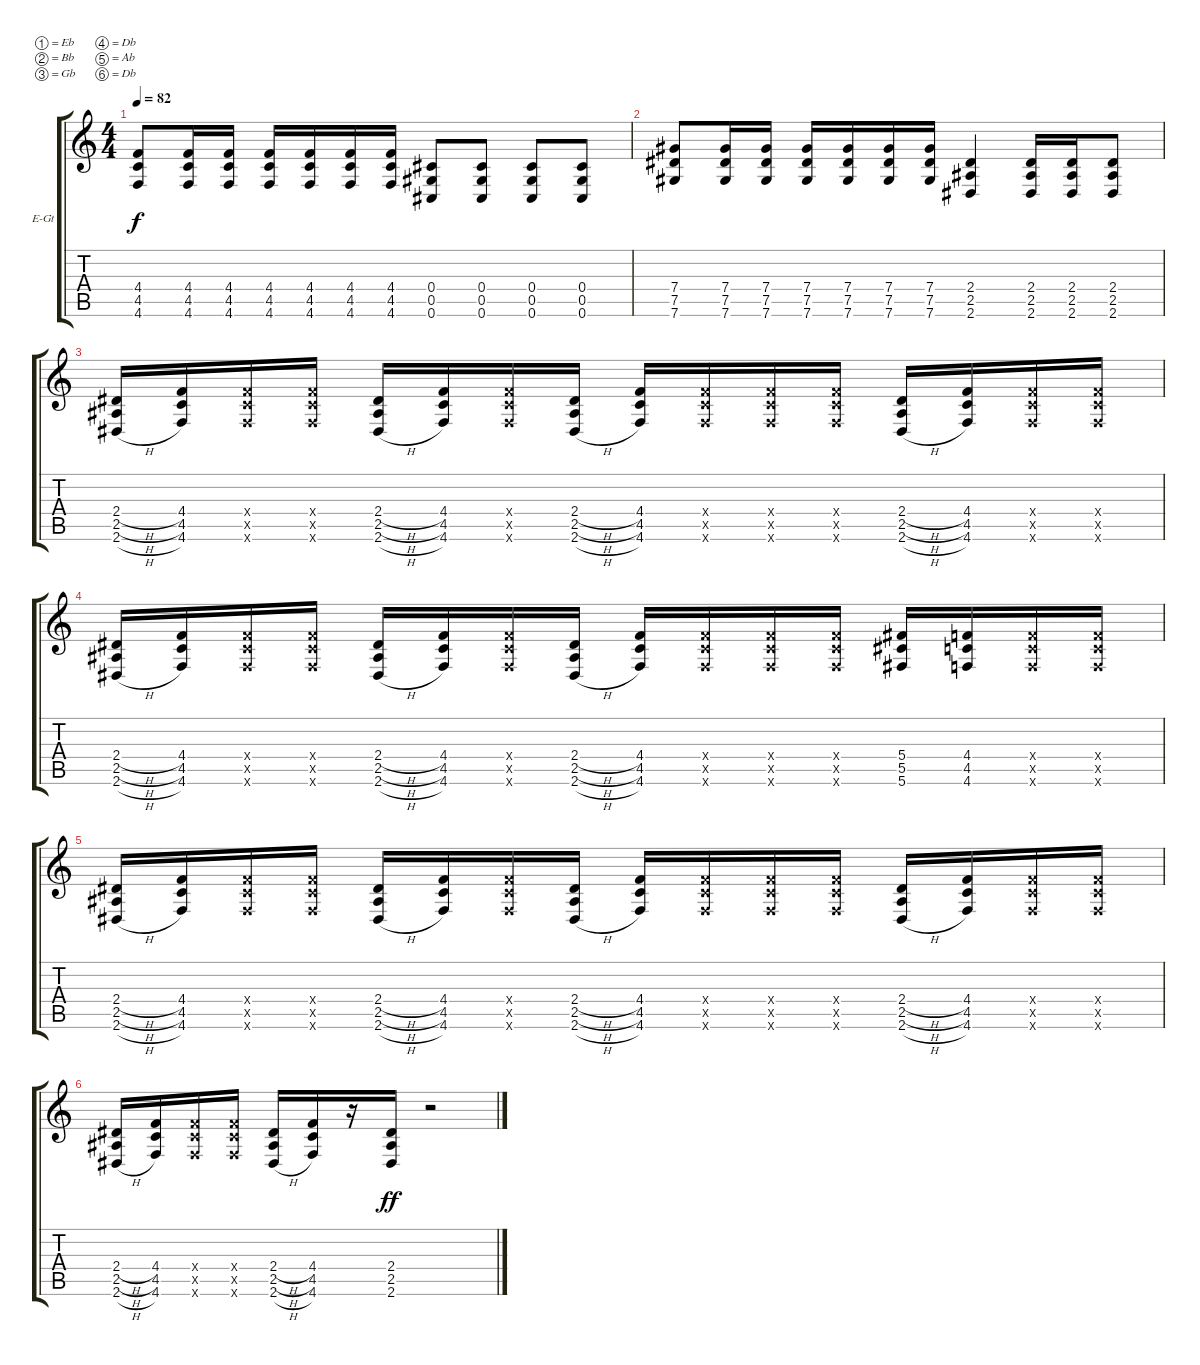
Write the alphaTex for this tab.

\bracketExtendMode groupsimilarinstruments
\firstSystemTrackNameOrientation horizontal
\otherSystemsTrackNameOrientation horizontal
\track ("Rhythm Guitar" "E-Gt") {instrument distortionguitar}
\staff {score tabs}
\tuning (Eb4 Bb3 Gb3 Db3 Ab2 Db2)
\ts (4 4)
\tempo 82
\clef g2
\ks c
(4.4 4.5 4.6).8{dy f} (4.4 4.5 4.6).16 (4.4 4.5 4.6).16 (4.4 4.5 4.6).16 (4.4 4.5 4.6).16 (4.4 4.5 4.6).16 (4.4 4.5 4.6).16 (0.4 0.5 0.6).8 (0.4 0.5 0.6).8 (0.4 0.5 0.6).8 (0.4 0.5 0.6).8 |
(7.4 7.5 7.6).8 (7.4 7.5 7.6).16 (7.4 7.5 7.6).16 (7.4 7.5 7.6).16 (7.4 7.5 7.6).16 (7.4 7.5 7.6).16 (7.4 7.5 7.6).16 (2.4 2.5 2.6).4 (2.4 2.5 2.6).16 (2.4 2.5 2.6).16 (2.4 2.5 2.6).8 |
(2.4{h} 2.5{h} 2.6{h}).16 (4.4 4.5 4.6).16 (4.4{x} 4.5{x} 4.6{x}).16 (4.4{x} 4.5{x} 4.6{x}).16 (2.4{h} 2.5{h} 2.6{h}).16 (4.4 4.5 4.6).16 (4.4{x} 4.5{x} 4.6{x}).16 (2.4{h} 2.5{h} 2.6{h}).16 (4.4 4.5 4.6).16 (4.4{x} 4.5{x} 4.6{x}).16 (4.4{x} 4.5{x} 4.6{x}).16 (4.4{x} 4.5{x} 4.6{x}).16 (2.4{h} 2.5{h} 2.6{h}).16 (4.4 4.5 4.6).16 (4.4{x} 4.5{x} 4.6{x}).16 (4.4{x} 4.5{x} 4.6{x}).16 |
(2.4{h} 2.5{h} 2.6{h}).16 (4.4 4.5 4.6).16 (4.4{x} 4.5{x} 4.6{x}).16 (4.4{x} 4.5{x} 4.6{x}).16 (2.4{h} 2.5{h} 2.6{h}).16 (4.4 4.5 4.6).16 (4.4{x} 4.5{x} 4.6{x}).16 (2.4{h} 2.5{h} 2.6{h}).16 (4.4 4.5 4.6).16 (4.4{x} 4.5{x} 4.6{x}).16 (4.4{x} 4.5{x} 4.6{x}).16 (4.4{x} 4.5{x} 4.6{x}).16 (5.4 5.5 5.6).16 (4.4 4.5 4.6).16 (4.4{x} 4.5{x} 4.6{x}).16 (4.4{x} 4.5{x} 4.6{x}).16 |
(2.4{h} 2.5{h} 2.6{h}).16 (4.4 4.5 4.6).16 (4.4{x} 4.5{x} 4.6{x}).16 (4.4{x} 4.5{x} 4.6{x}).16 (2.4{h} 2.5{h} 2.6{h}).16 (4.4 4.5 4.6).16 (4.4{x} 4.5{x} 4.6{x}).16 (2.4{h} 2.5{h} 2.6{h}).16 (4.4 4.5 4.6).16 (4.4{x} 4.5{x} 4.6{x}).16 (4.4{x} 4.5{x} 4.6{x}).16 (4.4{x} 4.5{x} 4.6{x}).16 (2.4{h} 2.5{h} 2.6{h}).16 (4.4 4.5 4.6).16 (4.4{x} 4.5{x} 4.6{x}).16 (4.4{x} 4.5{x} 4.6{x}).16 |
(2.4{h} 2.5{h} 2.6{h}).16 (4.4 4.5 4.6).16 (4.4{x} 4.5{x} 4.6{x}).16 (4.4{x} 4.5{x} 4.6{x}).16 (2.4{h} 2.5{h} 2.6{h}).16 (4.4 4.5 4.6).16 r.16 (2.4 2.5 2.6).16{dy ff} r.2
